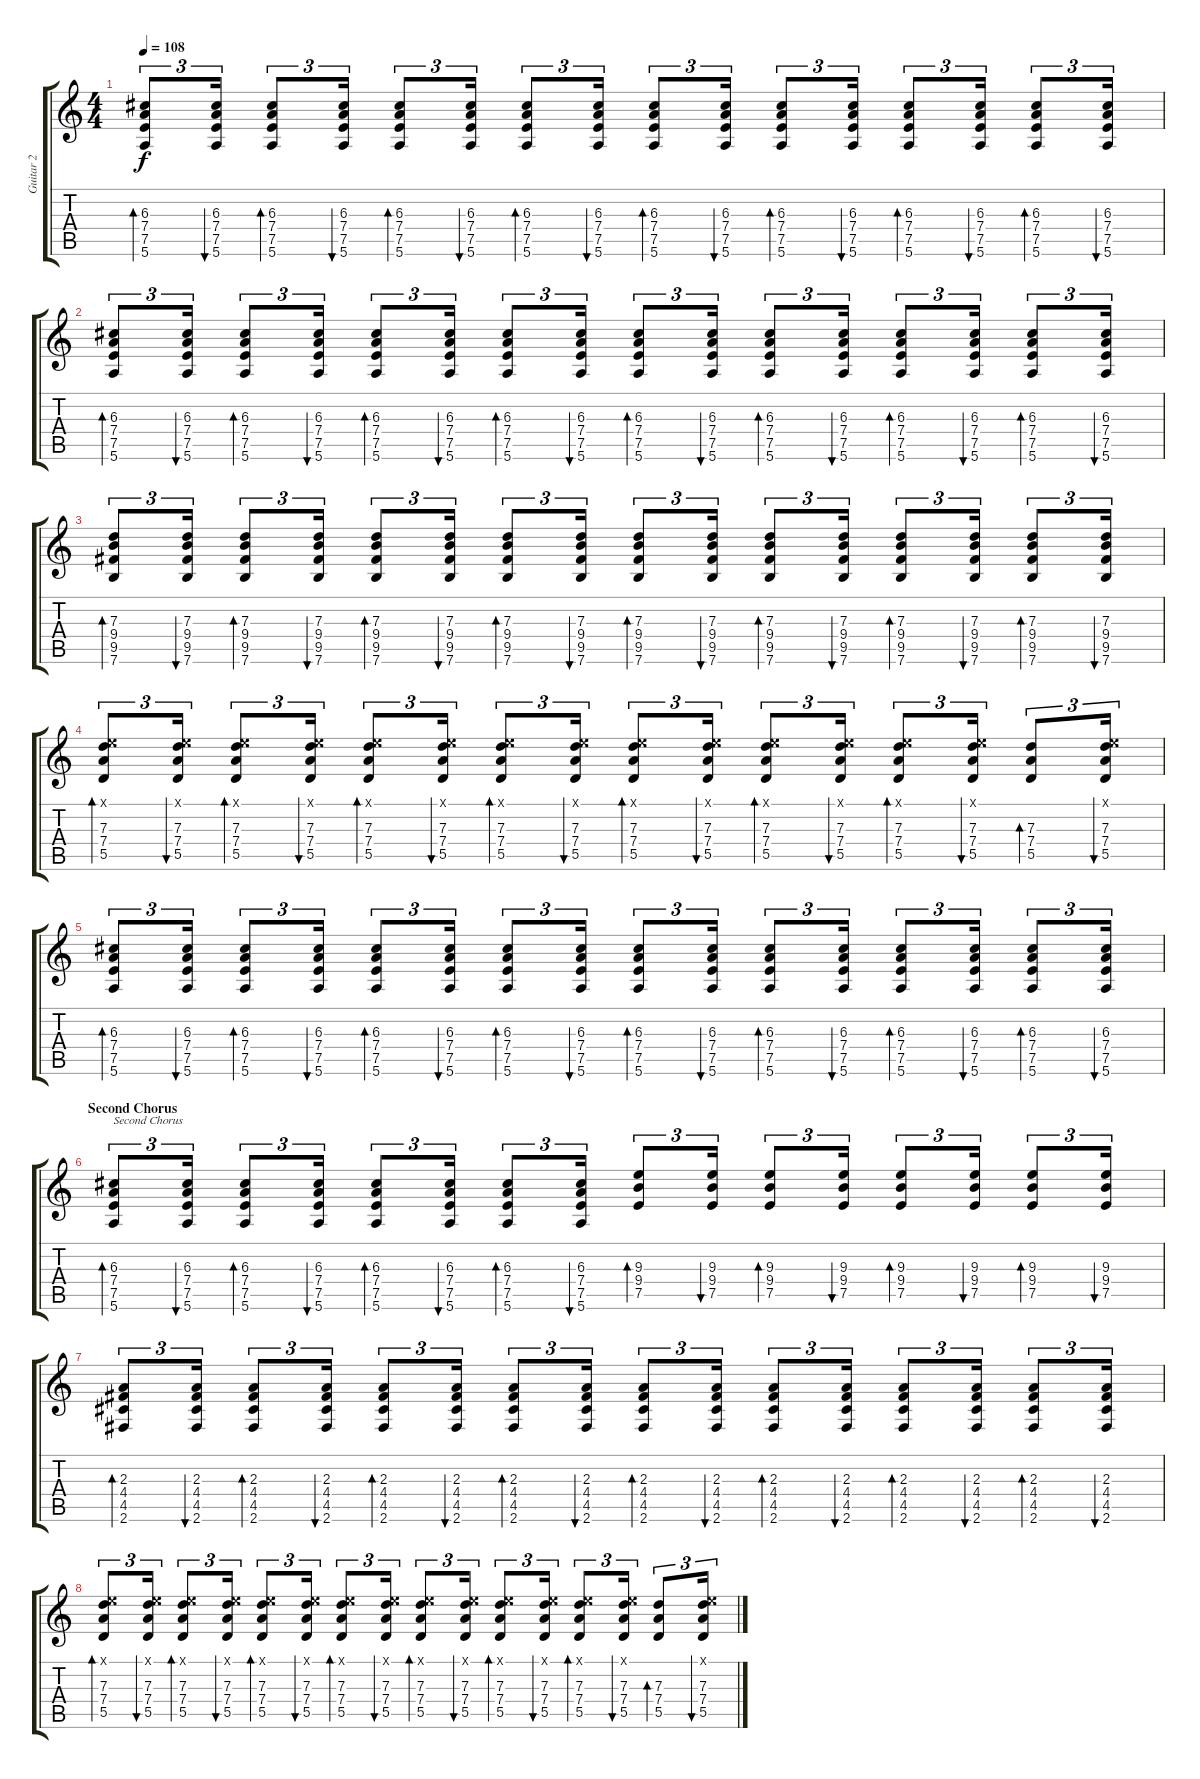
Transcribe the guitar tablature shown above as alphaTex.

\track ("Guitar 2" "Guitar 2") {instrument distortionguitar}
\staff {score tabs}
\tuning (E4 B3 G3 D3 A2 E2) {hide}
\ts (4 4)
\tempo 108
\clef g2
\ks c
(6.3 7.4 7.5 5.6).8{tu (3 2) bd 30 dy f} (6.3 7.4 7.5 5.6).16{tu (3 2) bu 60} (6.3 7.4 7.5 5.6).8{tu (3 2) bd 60} (6.3 7.4 7.5 5.6).16{tu (3 2) bu 60} (6.3 7.4 7.5 5.6).8{tu (3 2) bd 60} (6.3 7.4 7.5 5.6).16{tu (3 2) bu 60} (6.3 7.4 7.5 5.6).8{tu (3 2) bd 60} (6.3 7.4 7.5 5.6).16{tu (3 2) bu 60} (6.3 7.4 7.5 5.6).8{tu (3 2) bd 60} (6.3 7.4 7.5 5.6).16{tu (3 2) bu 60} (6.3 7.4 7.5 5.6).8{tu (3 2) bd 60} (6.3 7.4 7.5 5.6).16{tu (3 2) bu 60} (6.3 7.4 7.5 5.6).8{tu (3 2) bd 60} (6.3 7.4 7.5 5.6).16{tu (3 2) bu 60} (6.3 7.4 7.5 5.6).8{tu (3 2) bd 60} (6.3 7.4 7.5 5.6).16{tu (3 2) bu 60} |
(6.3 7.4 7.5 5.6).8{tu (3 2) bd 30} (6.3 7.4 7.5 5.6).16{tu (3 2) bu 60} (6.3 7.4 7.5 5.6).8{tu (3 2) bd 60} (6.3 7.4 7.5 5.6).16{tu (3 2) bu 60} (6.3 7.4 7.5 5.6).8{tu (3 2) bd 60} (6.3 7.4 7.5 5.6).16{tu (3 2) bu 60} (6.3 7.4 7.5 5.6).8{tu (3 2) bd 60} (6.3 7.4 7.5 5.6).16{tu (3 2) bu 60} (6.3 7.4 7.5 5.6).8{tu (3 2) bd 60} (6.3 7.4 7.5 5.6).16{tu (3 2) bu 60} (6.3 7.4 7.5 5.6).8{tu (3 2) bd 60} (6.3 7.4 7.5 5.6).16{tu (3 2) bu 60} (6.3 7.4 7.5 5.6).8{tu (3 2) bd 60} (6.3 7.4 7.5 5.6).16{tu (3 2) bu 60} (6.3 7.4 7.5 5.6).8{tu (3 2) bd 60} (6.3 7.4 7.5 5.6).16{tu (3 2) bu 60} |
(7.3 9.4 9.5 7.6).8{tu (3 2) bd 30} (7.3 9.4 9.5 7.6).16{tu (3 2) bu 60} (7.3 9.4 9.5 7.6).8{tu (3 2) bd 60} (7.3 9.4 9.5 7.6).16{tu (3 2) bu 60} (7.3 9.4 9.5 7.6).8{tu (3 2) bd 60} (7.3 9.4 9.5 7.6).16{tu (3 2) bu 60} (7.3 9.4 9.5 7.6).8{tu (3 2) bd 60} (7.3 9.4 9.5 7.6).16{tu (3 2) bu 60} (7.3 9.4 9.5 7.6).8{tu (3 2) bd 60} (7.3 9.4 9.5 7.6).16{tu (3 2) bu 60} (7.3 9.4 9.5 7.6).8{tu (3 2) bd 60} (7.3 9.4 9.5 7.6).16{tu (3 2) bu 60} (7.3 9.4 9.5 7.6).8{tu (3 2) bd 60} (7.3 9.4 9.5 7.6).16{tu (3 2) bu 60} (7.3 9.4 9.5 7.6).8{tu (3 2) bd 60} (7.3 9.4 9.5 7.6).16{tu (3 2) bu 60} |
(0.1{x} 7.3 7.4 5.5).8{tu (3 2) bd 30} (0.1{x} 7.3 7.4 5.5).16{tu (3 2) bu 60} (0.1{x} 7.3 7.4 5.5).8{tu (3 2) bd 60} (0.1{x} 7.3 7.4 5.5).16{tu (3 2) bu 60} (0.1{x} 7.3 7.4 5.5).8{tu (3 2) bd 60} (0.1{x} 7.3 7.4 5.5).16{tu (3 2) bu 60} (0.1{x} 7.3 7.4 5.5).8{tu (3 2) bd 60} (0.1{x} 7.3 7.4 5.5).16{tu (3 2) bu 60} (0.1{x} 7.3 7.4 5.5).8{tu (3 2) bd 60} (0.1{x} 7.3 7.4 5.5).16{tu (3 2) bu 60} (0.1{x} 7.3 7.4 5.5).8{tu (3 2) bd 60} (0.1{x} 7.3 7.4 5.5).16{tu (3 2) bu 60} (0.1{x} 7.3 7.4 5.5).8{tu (3 2) bd 60} (0.1{x} 7.3 7.4 5.5).16{tu (3 2) bu 60} (7.3 7.4 5.5).8{tu (3 2) bd 60} (0.1{x} 7.3 7.4 5.5).16{tu (3 2) bu 60} |
(6.3 7.4 7.5 5.6).8{tu (3 2) bd 30} (6.3 7.4 7.5 5.6).16{tu (3 2) bu 60} (6.3 7.4 7.5 5.6).8{tu (3 2) bd 60} (6.3 7.4 7.5 5.6).16{tu (3 2) bu 60} (6.3 7.4 7.5 5.6).8{tu (3 2) bd 60} (6.3 7.4 7.5 5.6).16{tu (3 2) bu 60} (6.3 7.4 7.5 5.6).8{tu (3 2) bd 60} (6.3 7.4 7.5 5.6).16{tu (3 2) bu 60} (6.3 7.4 7.5 5.6).8{tu (3 2) bd 60} (6.3 7.4 7.5 5.6).16{tu (3 2) bu 60} (6.3 7.4 7.5 5.6).8{tu (3 2) bd 60} (6.3 7.4 7.5 5.6).16{tu (3 2) bu 60} (6.3 7.4 7.5 5.6).8{tu (3 2) bd 60} (6.3 7.4 7.5 5.6).16{tu (3 2) bu 60} (6.3 7.4 7.5 5.6).8{tu (3 2) bd 60} (6.3 7.4 7.5 5.6).16{tu (3 2) bu 60} |
\section ("" "Second Chorus")
(6.3 7.4 7.5 5.6).8{tu (3 2) bd 30 txt "Second Chorus"} (6.3 7.4 7.5 5.6).16{tu (3 2) bu 60} (6.3 7.4 7.5 5.6).8{tu (3 2) bd 60} (6.3 7.4 7.5 5.6).16{tu (3 2) bu 60} (6.3 7.4 7.5 5.6).8{tu (3 2) bd 60} (6.3 7.4 7.5 5.6).16{tu (3 2) bu 60} (6.3 7.4 7.5 5.6).8{tu (3 2) bd 60} (6.3 7.4 7.5 5.6).16{tu (3 2) bu 60} (9.3 9.4 7.5).8{tu (3 2) bd 60} (9.3 9.4 7.5).16{tu (3 2) bu 60} (9.3 9.4 7.5).8{tu (3 2) bd 60} (9.3 9.4 7.5).16{tu (3 2) bu 60} (9.3 9.4 7.5).8{tu (3 2) bd 60} (9.3 9.4 7.5).16{tu (3 2) bu 60} (9.3 9.4 7.5).8{tu (3 2) bd 60} (9.3 9.4 7.5).16{tu (3 2) bu 60} |
(2.3 4.4 4.5 2.6).8{tu (3 2) bd 30} (2.3 4.4 4.5 2.6).16{tu (3 2) bu 60} (2.3 4.4 4.5 2.6).8{tu (3 2) bd 60} (2.3 4.4 4.5 2.6).16{tu (3 2) bu 60} (2.3 4.4 4.5 2.6).8{tu (3 2) bd 60} (2.3 4.4 4.5 2.6).16{tu (3 2) bu 60} (2.3 4.4 4.5 2.6).8{tu (3 2) bd 60} (2.3 4.4 4.5 2.6).16{tu (3 2) bu 60} (2.3 4.4 4.5 2.6).8{tu (3 2) bd 60} (2.3 4.4 4.5 2.6).16{tu (3 2) bu 60} (2.3 4.4 4.5 2.6).8{tu (3 2) bd 60} (2.3 4.4 4.5 2.6).16{tu (3 2) bu 60} (2.3 4.4 4.5 2.6).8{tu (3 2) bd 60} (2.3 4.4 4.5 2.6).16{tu (3 2) bu 60} (2.3 4.4 4.5 2.6).8{tu (3 2) bd 60} (2.3 4.4 4.5 2.6).16{tu (3 2) bu 60} |
(0.1{x} 7.3 7.4 5.5).8{tu (3 2) bd 30} (0.1{x} 7.3 7.4 5.5).16{tu (3 2) bu 60} (0.1{x} 7.3 7.4 5.5).8{tu (3 2) bd 60} (0.1{x} 7.3 7.4 5.5).16{tu (3 2) bu 60} (0.1{x} 7.3 7.4 5.5).8{tu (3 2) bd 60} (0.1{x} 7.3 7.4 5.5).16{tu (3 2) bu 60} (0.1{x} 7.3 7.4 5.5).8{tu (3 2) bd 60} (0.1{x} 7.3 7.4 5.5).16{tu (3 2) bu 60} (0.1{x} 7.3 7.4 5.5).8{tu (3 2) bd 60} (0.1{x} 7.3 7.4 5.5).16{tu (3 2) bu 60} (0.1{x} 7.3 7.4 5.5).8{tu (3 2) bd 60} (0.1{x} 7.3 7.4 5.5).16{tu (3 2) bu 60} (0.1{x} 7.3 7.4 5.5).8{tu (3 2) bd 60} (0.1{x} 7.3 7.4 5.5).16{tu (3 2) bu 60} (7.3 7.4 5.5).8{tu (3 2) bd 60} (0.1{x} 7.3 7.4 5.5).16{tu (3 2) bu 60}
